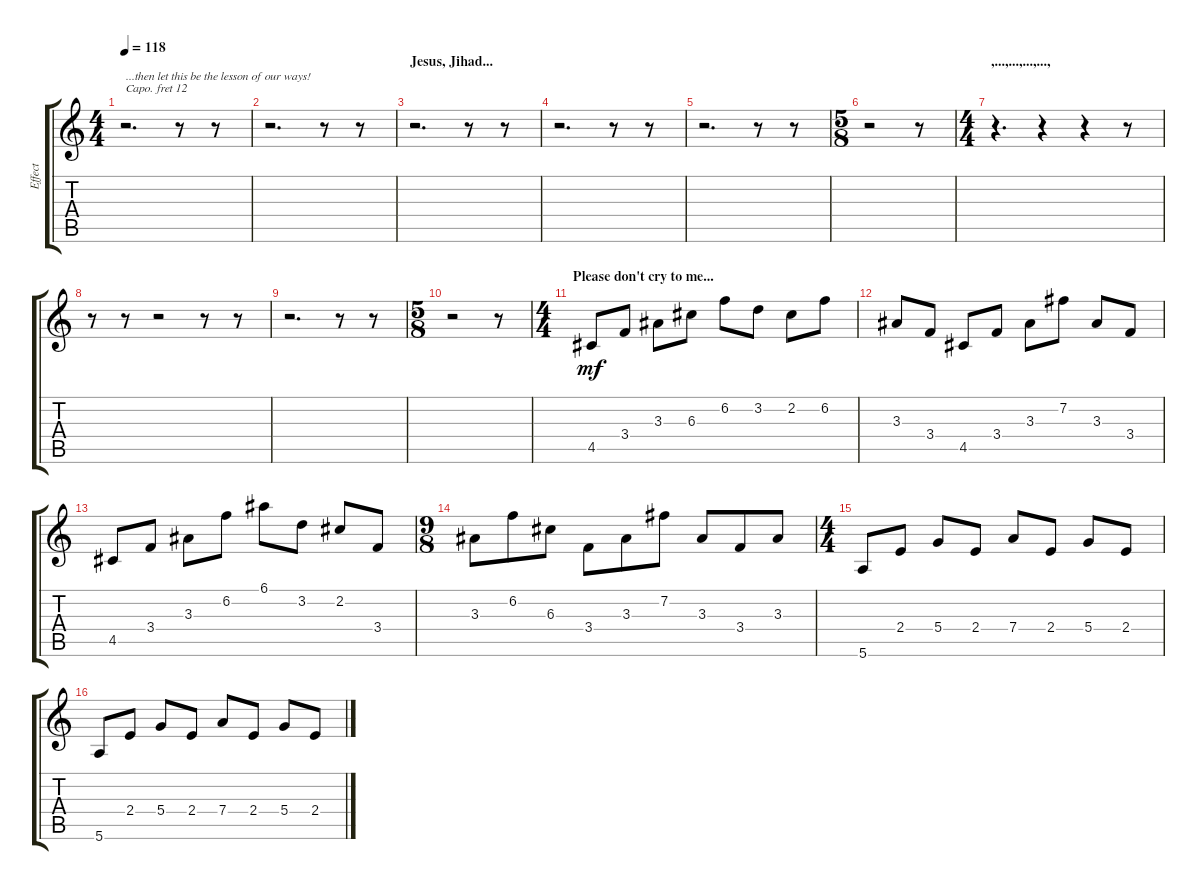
\track ("Effect" "Effect") {instrument orchestralharp}
\staff {score tabs}
\capo 12
\tuning (E4 B3 G3 D3 A2 E2) {hide}
\ts (4 4)
\tempo 118
\clef g2
\ks c
r.2{d txt "...then let this be the lesson of our ways!" dy mp} r.8 r.8 |
r.2{d} r.8 r.8 |
\section ("" "Jesus, Jihad...")
r.2{d} r.8 r.8 |
r.2{d} r.8 r.8 |
r.2{d} r.8 r.8 |
\ts (5 8)
r.2 r.8 |
\ts (4 4)
\section ("" ",...,...,...,...,")
r.4{d} r.4 r.4 r.8 |
r.8 r.8 r.2 r.8 r.8 |
r.2{d} r.8 r.8 |
\ts (5 8)
r.2 r.8 |
\ts (4 4)
\section ("" "Please don't cry to me...")
4.5.8{dy mf} 3.4.8 3.3.8 6.3.8 6.2.8 3.2.8 2.2.8 6.2.8 |
3.3.8 3.4.8 4.5.8 3.4.8 3.3.8 7.2.8 3.3.8 3.4.8 |
4.5.8 3.4.8 3.3.8 6.2.8 6.1.8 3.2.8 2.2.8 3.4.8 |
\ts (9 8)
3.3.8 6.2.8 6.3.8 3.4.8 3.3.8 7.2.8 3.3.8 3.4.8 3.3.8 |
\ts (4 4)
5.6.8 2.4.8 5.4.8 2.4.8 7.4.8 2.4.8 5.4.8 2.4.8 |
5.6.8 2.4.8 5.4.8 2.4.8 7.4.8 2.4.8 5.4.8 2.4.8
